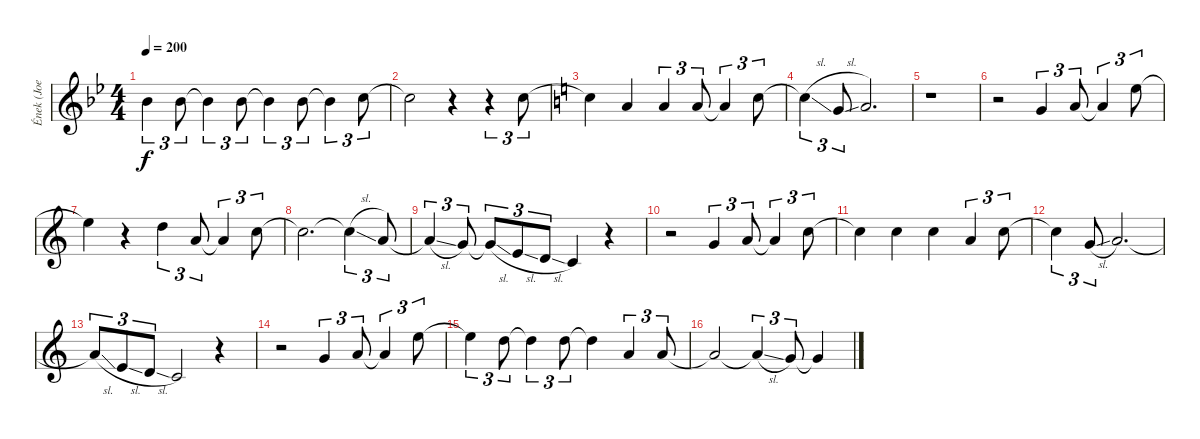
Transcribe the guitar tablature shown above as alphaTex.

\track ("Ének (Joe Lynn Turner)" "Ének (Joe ") {instrument lead2sawtooth}
\staff {score}
\tuning (E4 B3 G3 D3 A2 E2) {hide}
\ts (4 4)
\tempo 200
\clef g2
\ks bb
6.1.4{tu (3 2) dy f} 6.1.8{tu (3 2)} 6.1{t}.4{tu (3 2)} 6.1.8{tu (3 2)} 6.1{t}.4{tu (3 2)} 6.1.8{tu (3 2)} 6.1{t}.4{tu (3 2)} 8.1.8{tu (3 2)} |
8.1{t}.2 r.4 r.4{tu (3 2)} 8.1.8{tu (3 2)} |
\ks c
8.1{t}.4 5.1.4 5.1.4{tu (3 2)} 5.1.8{tu (3 2)} 5.1{t}.4{tu (3 2)} 8.1.8{tu (3 2)} |
8.1{sl t}.4{tu (3 2)} 3.1{sl}.8{tu (3 2)} 5.1.2{d} |
r.1 |
r.2 3.1.4{tu (3 2)} 5.1.8{tu (3 2)} 5.1{t}.4{tu (3 2)} 12.1.8{tu (3 2)} |
12.1{t}.4 r.4 10.1.4{tu (3 2)} 5.1.8{tu (3 2)} 5.1{t}.4{tu (3 2)} 13.2.8{tu (3 2)} |
13.2{t}.2{d} 13.2{sl t}.4{tu (3 2)} 10.2.8{tu (3 2)} |
10.2{sl t}.4{tu (3 2)} 8.2.8{tu (3 2)} 8.2{sl t}.8{tu (3 2)} 5.2{sl}.8{tu (3 2)} 3.2{sl}.8{tu (3 2)} 1.2.4 r.4 |
r.2 3.1.4{tu (3 2)} 5.1.8{tu (3 2)} 5.1{t}.4{tu (3 2)} 8.1.8{tu (3 2)} |
8.1{t}.4 8.1.4 8.1.4 5.1.4{tu (3 2)} 8.1.8{tu (3 2)} |
8.1{t}.4{tu (3 2)} 8.2{sl}.8{tu (3 2)} 10.2.2{d} |
10.2{sl t}.8{tu (3 2)} 5.2{sl}.8{tu (3 2)} 3.2{sl}.8{tu (3 2)} 1.2.2 r.4 |
r.2 3.1.4{tu (3 2)} 5.1.8{tu (3 2)} 5.1{t}.4{tu (3 2)} 12.1.8{tu (3 2)} |
12.1{t}.4{tu (3 2)} 10.1.8{tu (3 2)} 10.1{t}.4{tu (3 2)} 10.1.8{tu (3 2)} 10.1{t}.4 5.1.4{tu (3 2)} 5.1.8{tu (3 2)} |
5.1{t}.2 5.1{sl t}.4{tu (3 2)} 3.1.8{tu (3 2)} 3.1{t}.4
